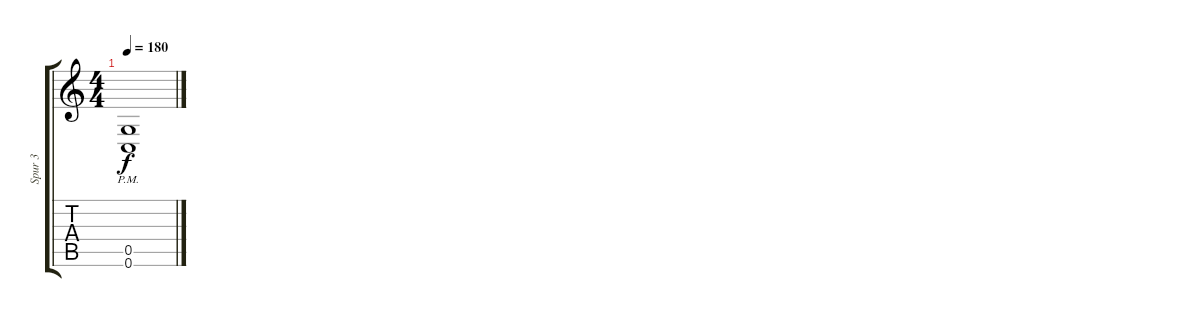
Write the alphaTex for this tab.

\track ("Spur 3" "Spur 3") {instrument distortionguitar}
\staff {score tabs}
\tuning (D4 A3 F3 C3 G2 C2) {hide}
\ts (4 4)
\tempo 180
\clef g2
\ks c
(0.5{pm} 0.6{pm}).1{dy f}
